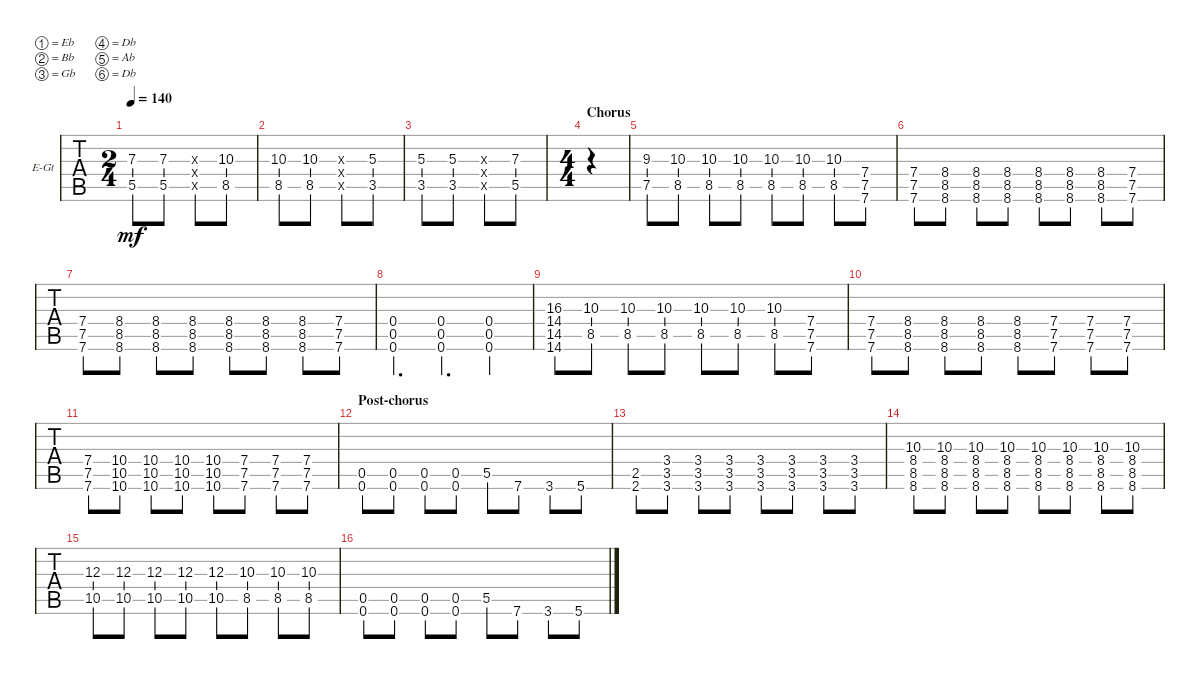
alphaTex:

\bracketExtendMode groupsimilarinstruments
\firstSystemTrackNameOrientation horizontal
\otherSystemsTrackNameOrientation horizontal
\track ("Electric Guitar 1" "E-Gt") {instrument distortionguitar}
\staff {tabs}
\tuning (Eb4 Bb3 Gb3 Db3 Ab2 Db2)
\ts (2 4)
\tempo 140
\clef g2
\ks c
(5.5 7.3).8{dy mf} (5.5 7.3).8 (0.5{x} 0.4{x} 0.3{x}).8 (8.5 10.3).8 |
(8.5 10.3).8 (8.5 10.3).8 (0.5{x} 0.4{x} 0.3{x}).8 (3.5 5.3).8 |
(3.5 5.3).8 (3.5 5.3).8 (0.5{x} 0.4{x} 0.3{x}).8 (5.5 7.3).8 |
\ts (4 4)
\section ("" "Chorus")
|
(7.5 9.3).8 (10.3 8.5).8 (10.3 8.5).8 (10.3 8.5).8 (10.3 8.5).8 (10.3 8.5).8 (10.3 8.5).8 (7.6 7.5 7.4).8 |
(7.6 7.5 7.4).8 (8.4 8.5 8.6).8 (8.4 8.5 8.6).8 (8.4 8.5 8.6).8 (8.4 8.5 8.6).8 (8.4 8.5 8.6).8 (8.4 8.5 8.6).8 (7.6 7.5 7.4).8 |
(7.6 7.5 7.4).8 (8.4 8.5 8.6).8 (8.4 8.5 8.6).8 (8.4 8.5 8.6).8 (8.4 8.5 8.6).8 (8.4 8.5 8.6).8 (8.4 8.5 8.6).8 (7.6 7.5 7.4).8 |
(0.6 0.5 0.4).4{d} (0.6 0.5 0.4).4{d} (0.6 0.5 0.4).4 |
(14.6 14.4 16.3 14.5).8 (10.3 8.5).8 (10.3 8.5).8 (10.3 8.5).8 (10.3 8.5).8 (10.3 8.5).8 (10.3 8.5).8 (7.6 7.5 7.4).8 |
(7.6 7.5 7.4).8 (8.4 8.5 8.6).8 (8.4 8.5 8.6).8 (8.4 8.5 8.6).8 (8.4 8.5 8.6).8 (7.6 7.5 7.4).8 (7.6 7.5 7.4).8 (7.6 7.5 7.4).8 |
(7.6 7.5 7.4).8 (10.4 10.5 10.6).8 (10.4 10.5 10.6).8 (10.4 10.5 10.6).8 (10.4 10.5 10.6).8 (7.6 7.5 7.4).8 (7.6 7.5 7.4).8 (7.6 7.5 7.4).8 |
\section ("" "Post-chorus")
(0.6 0.5).8 (0.5 0.6).8 (0.6 0.5).8 (0.5 0.6).8 5.5.8 7.6.8 3.6.8 5.6.8 |
(2.6 2.5).8 (3.6 3.5 3.4).8 (3.6 3.5 3.4).8 (3.6 3.5 3.4).8 (3.6 3.5 3.4).8 (3.6 3.5 3.4).8 (3.6 3.5 3.4).8 (3.6 3.5 3.4).8 |
(8.6 8.5 8.4 10.3).8 (8.6 8.5 8.4 10.3).8 (8.6 8.5 8.4 10.3).8 (8.6 8.5 8.4 10.3).8 (8.6 8.5 8.4 10.3).8 (8.6 8.5 8.4 10.3).8 (8.6 8.5 8.4 10.3).8 (8.6 8.5 8.4 10.3).8 |
(10.5 12.3).8 (10.5 12.3).8 (10.5 12.3).8 (10.5 12.3).8 (10.5 12.3).8 (8.5 10.3).8 (8.5 10.3).8 (8.5 10.3).8 |
(0.6 0.5).8 (0.5 0.6).8 (0.6 0.5).8 (0.5 0.6).8 5.5.8 7.6.8 3.6.8 5.6.8
